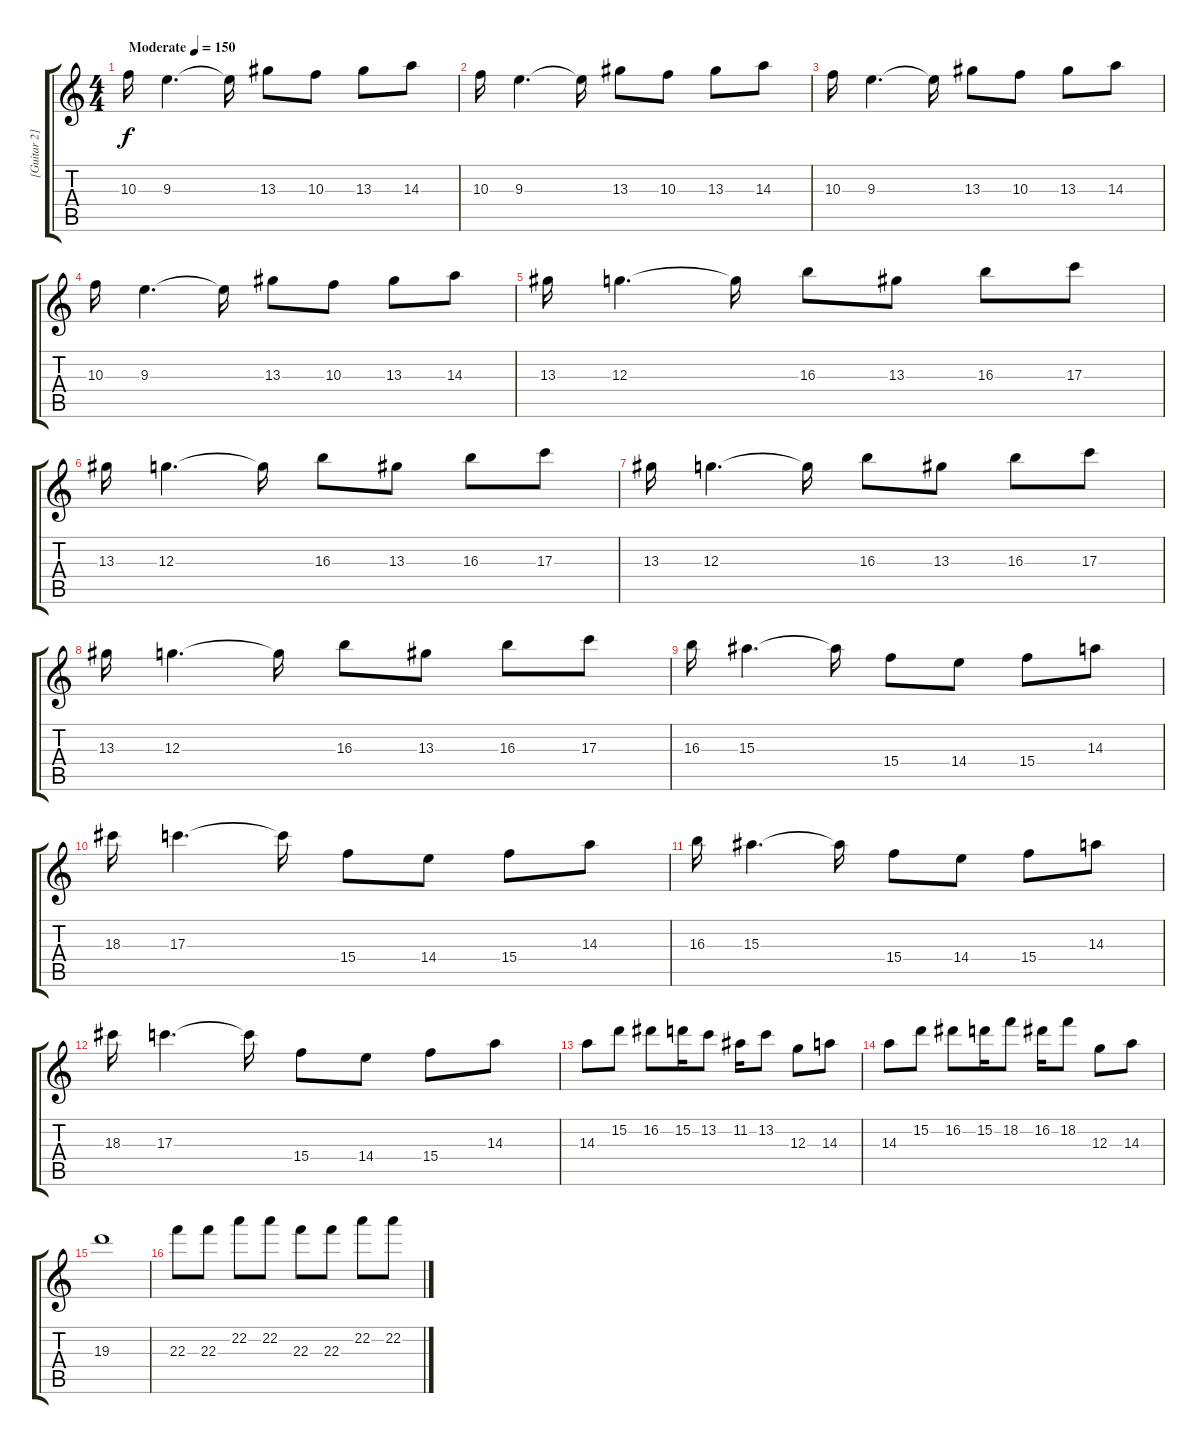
\track ("[Guitar 2]" "[Guitar 2]") {instrument overdrivenguitar}
\staff {score tabs}
\tuning (E4 B3 G3 D3 A2 E2) {hide}
\ts (4 4)
\tempo (150 "Moderate")
\clef g2
\ks c
10.3.16{dy f instrument overdrivenguitar} 9.3.4{d} 9.3{t}.16 13.3.8 10.3.8 13.3.8 14.3.8 |
10.3.16 9.3.4{d} 9.3{t}.16 13.3.8 10.3.8 13.3.8 14.3.8 |
10.3.16 9.3.4{d} 9.3{t}.16 13.3.8 10.3.8 13.3.8 14.3.8 |
10.3.16 9.3.4{d} 9.3{t}.16 13.3.8 10.3.8 13.3.8 14.3.8 |
13.3.16 12.3.4{d} 12.3{t}.16 16.3.8 13.3.8 16.3.8 17.3.8 |
13.3.16 12.3.4{d} 12.3{t}.16 16.3.8 13.3.8 16.3.8 17.3.8 |
13.3.16 12.3.4{d} 12.3{t}.16 16.3.8 13.3.8 16.3.8 17.3.8 |
13.3.16 12.3.4{d} 12.3{t}.16 16.3.8 13.3.8 16.3.8 17.3.8 |
16.3.16 15.3.4{d} 15.3{t}.16 15.4.8 14.4.8 15.4.8 14.3.8 |
18.3.16 17.3.4{d} 17.3{t}.16 15.4.8 14.4.8 15.4.8 14.3.8 |
16.3.16 15.3.4{d} 15.3{t}.16 15.4.8 14.4.8 15.4.8 14.3.8 |
18.3.16 17.3.4{d} 17.3{t}.16 15.4.8 14.4.8 15.4.8 14.3.8 |
14.3.8 15.2.8 16.2.8 15.2.16 13.2.8 11.2.16 13.2.8 12.3.8 14.3.8 |
14.3.8 15.2.8 16.2.8 15.2.16 18.2.8 16.2.16 18.2.8 12.3.8 14.3.8 |
19.3.1 |
22.3.8 22.3.8 22.2.8 22.2.8 22.3.8 22.3.8 22.2.8 22.2.8
